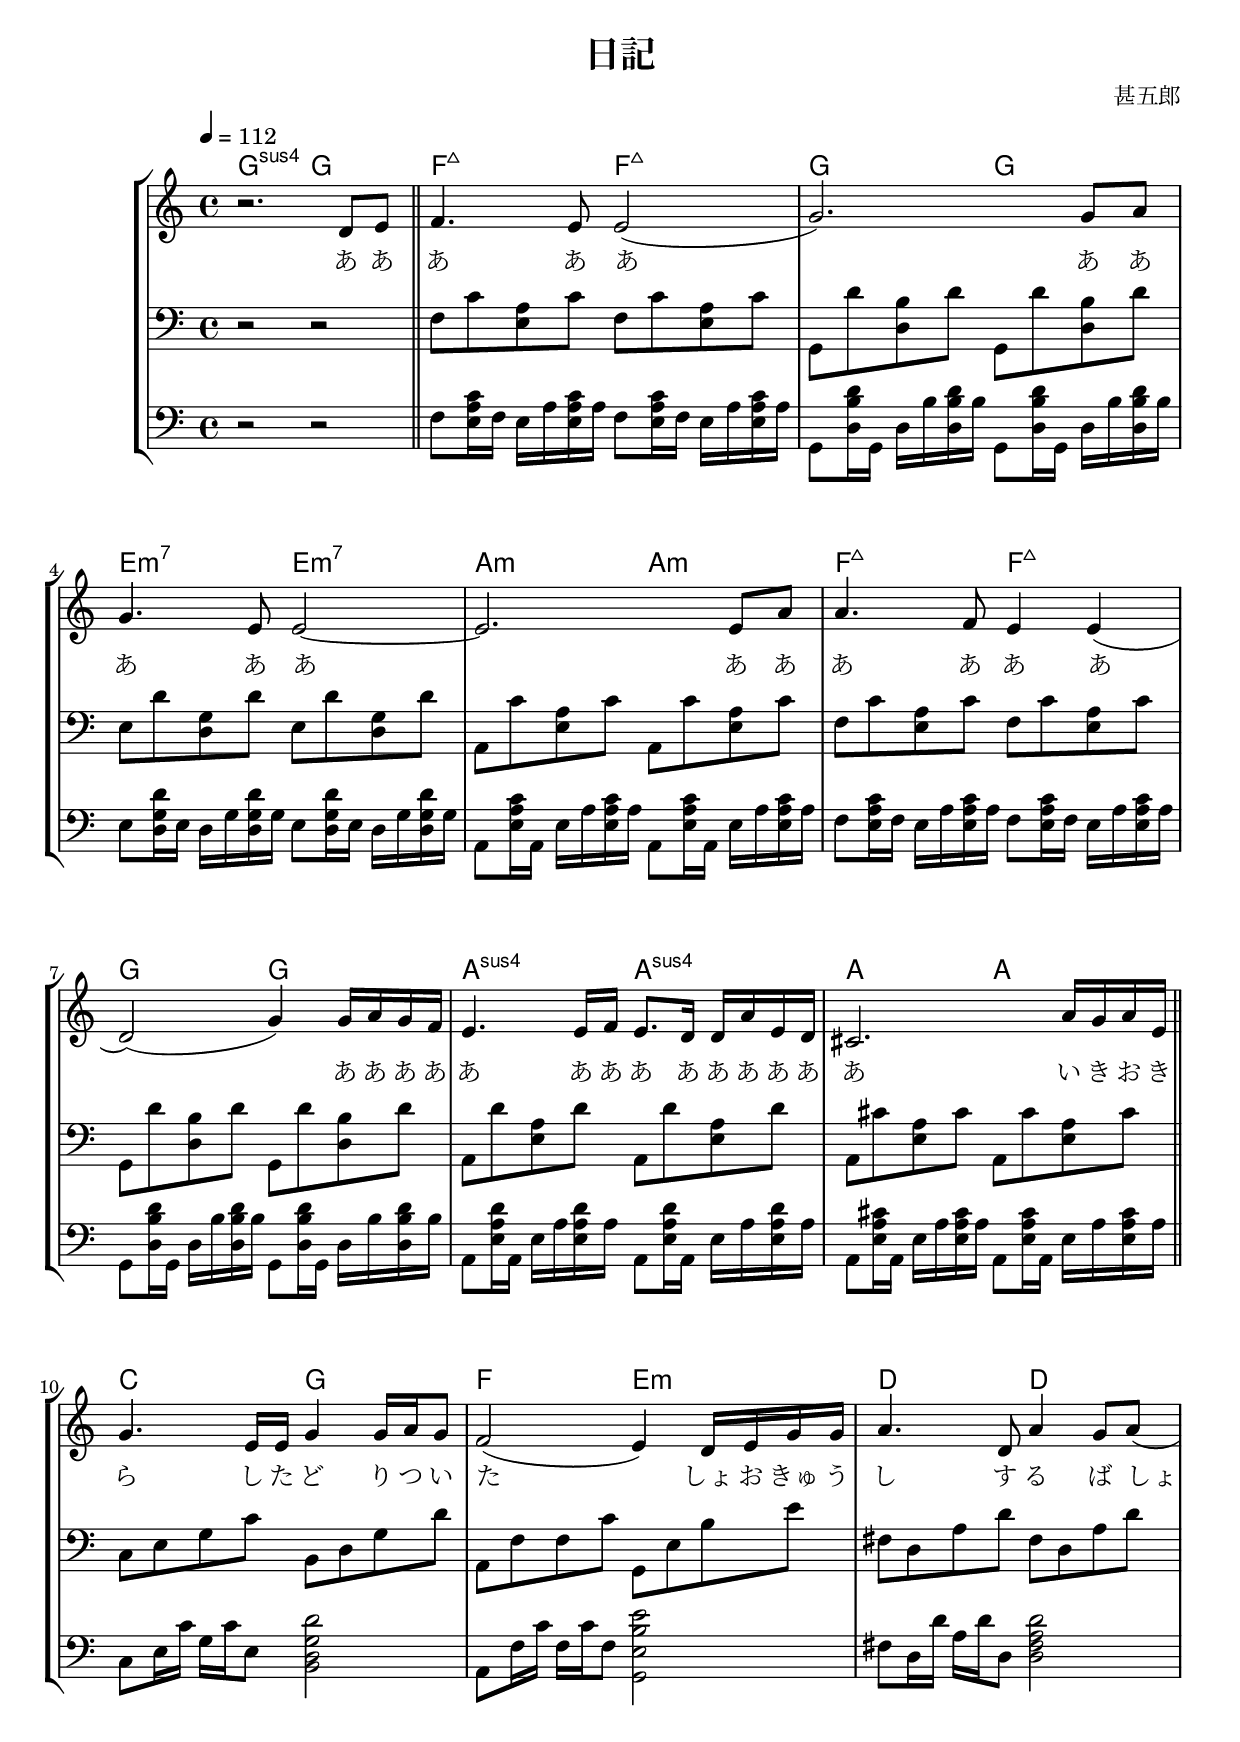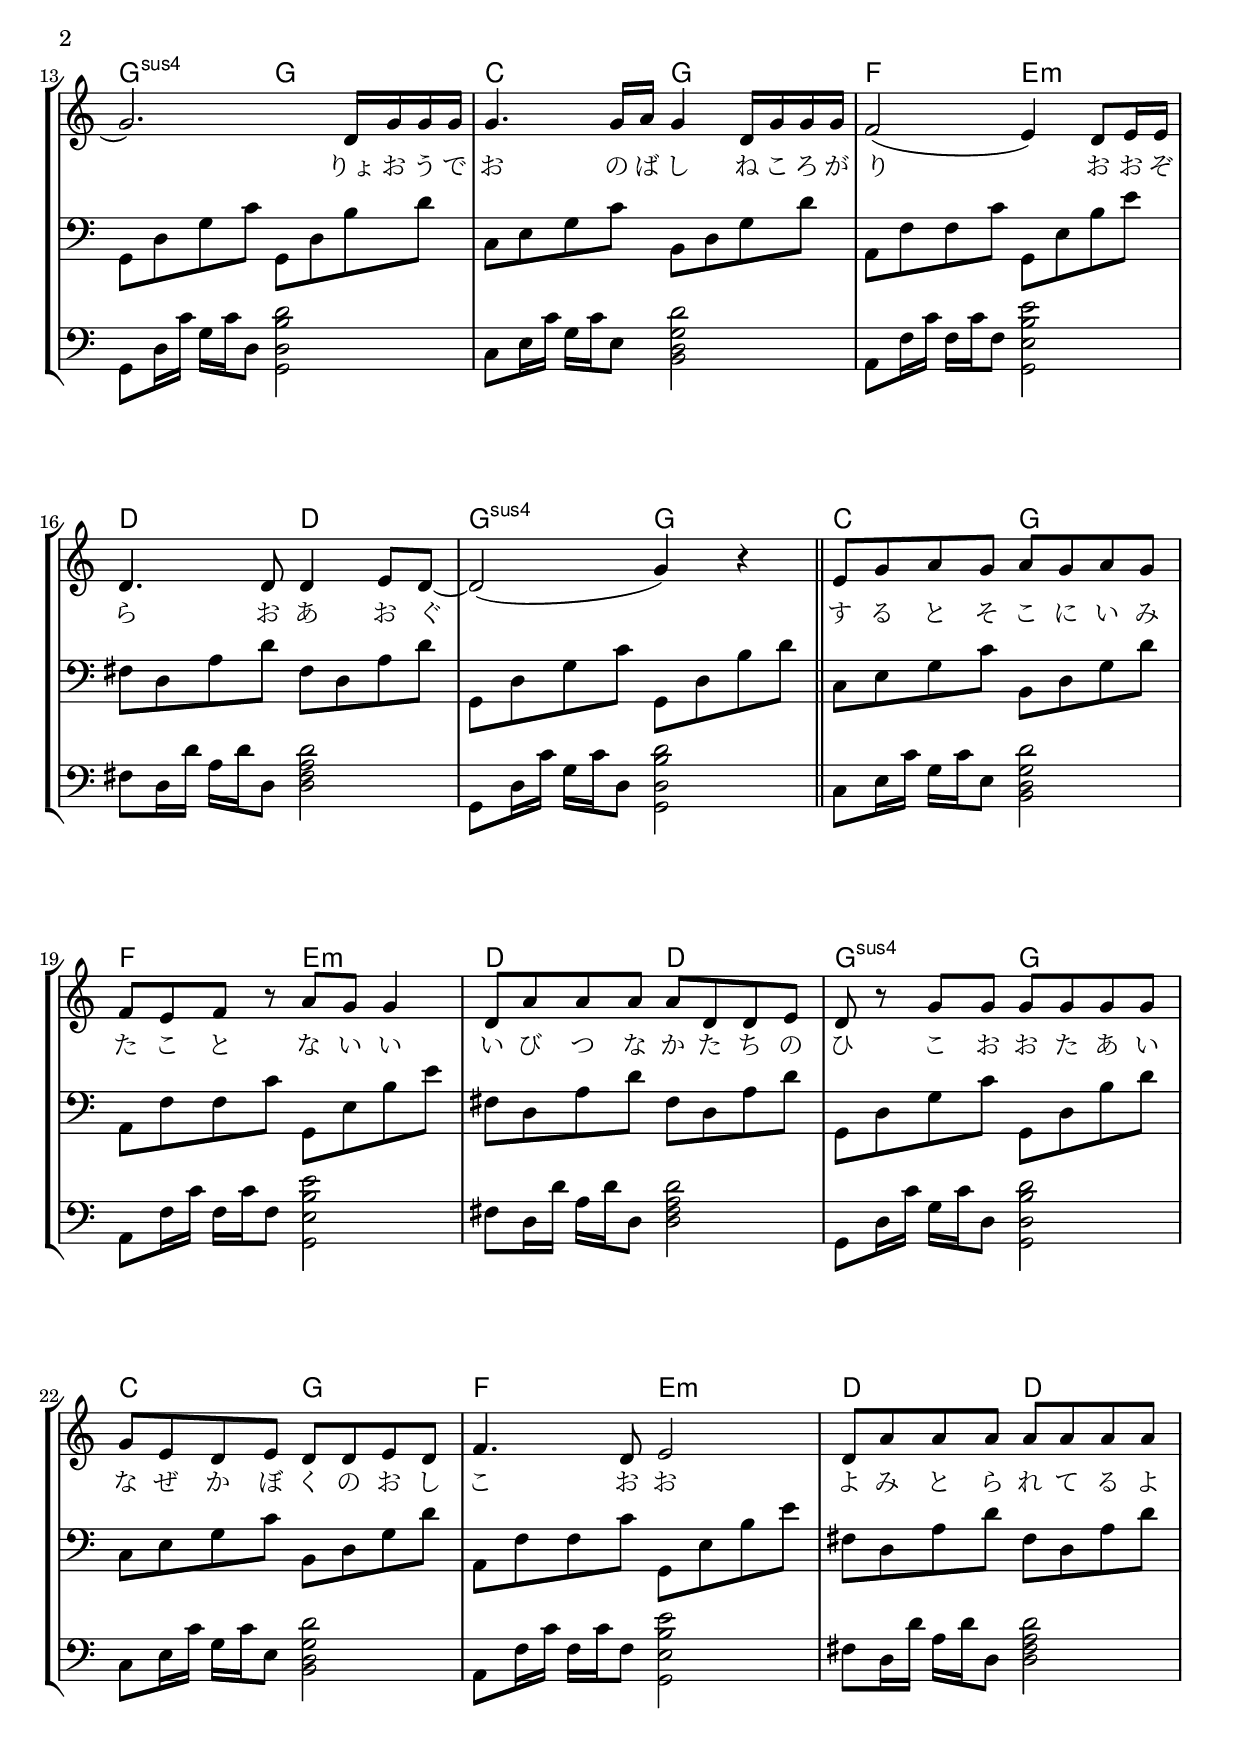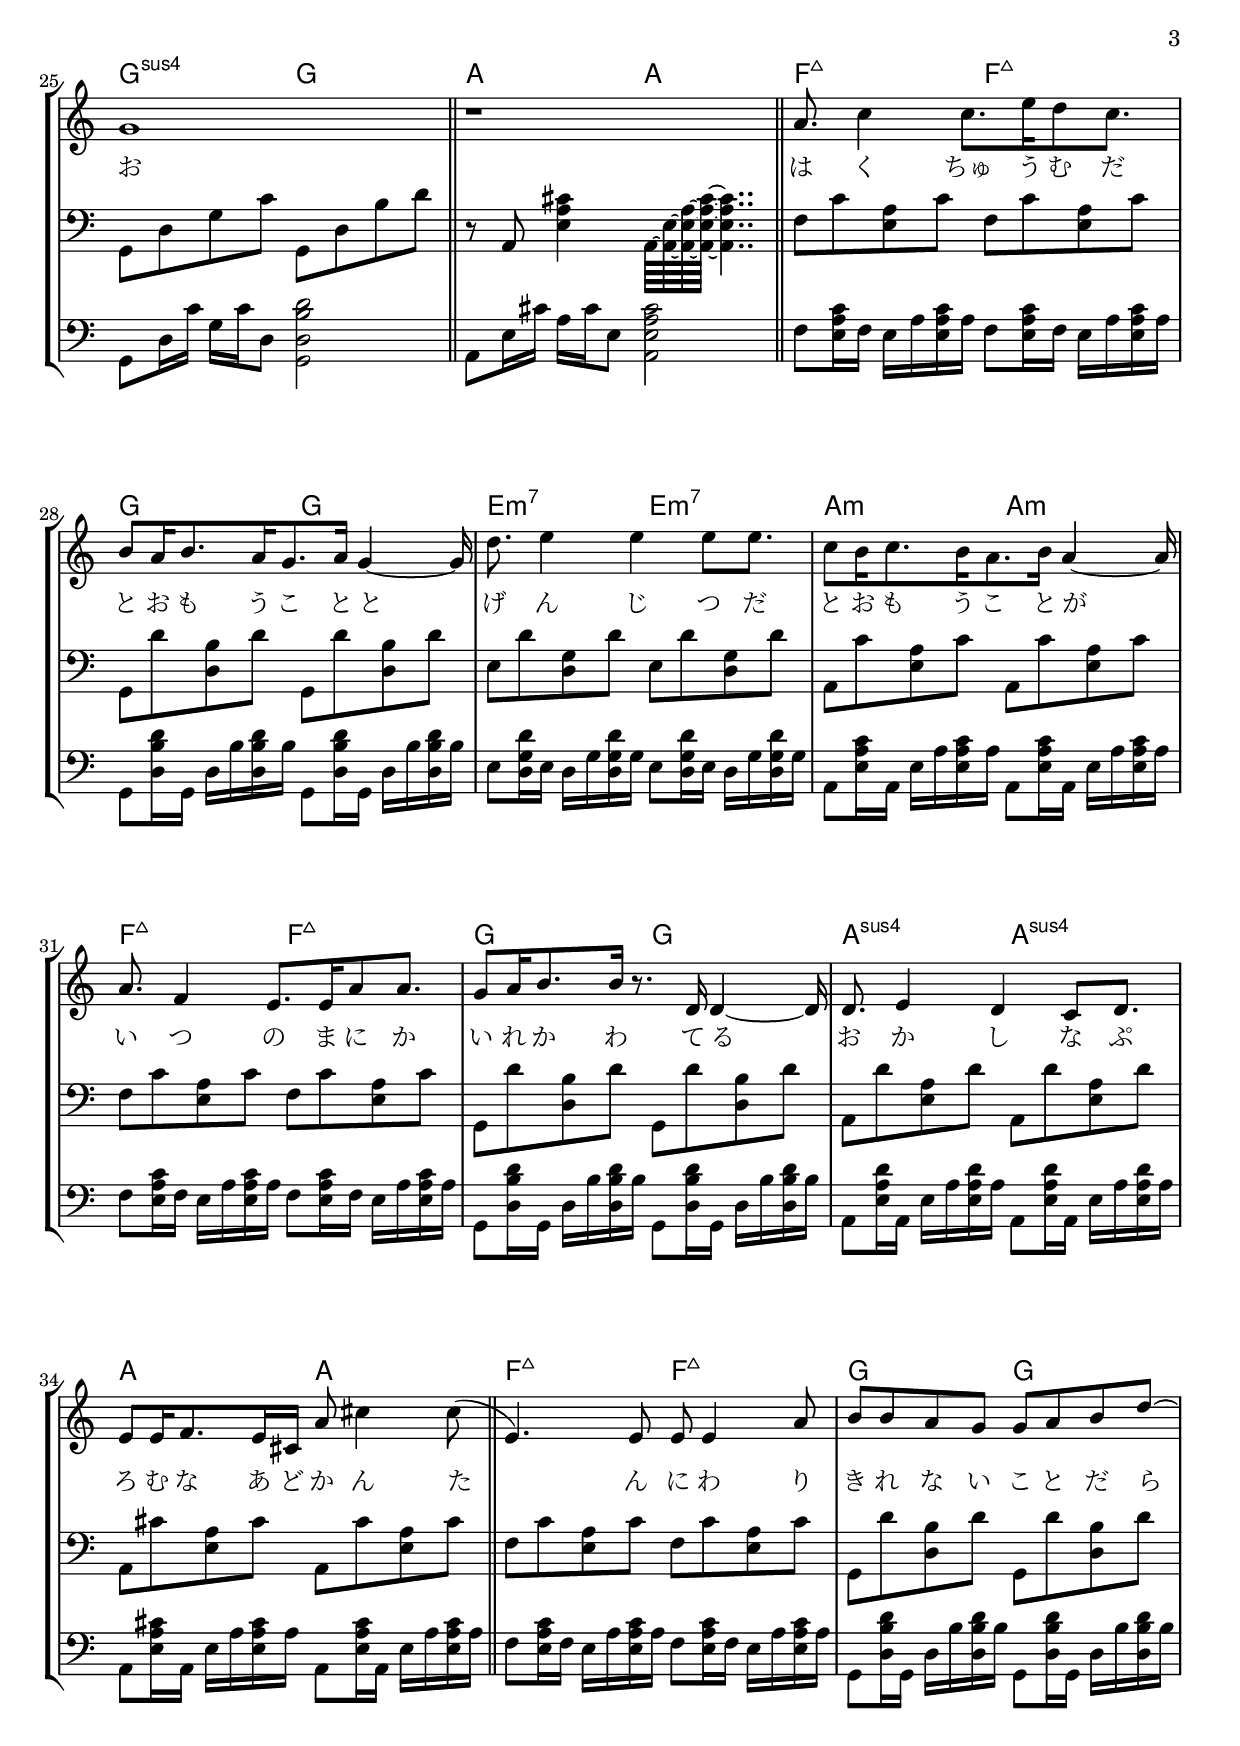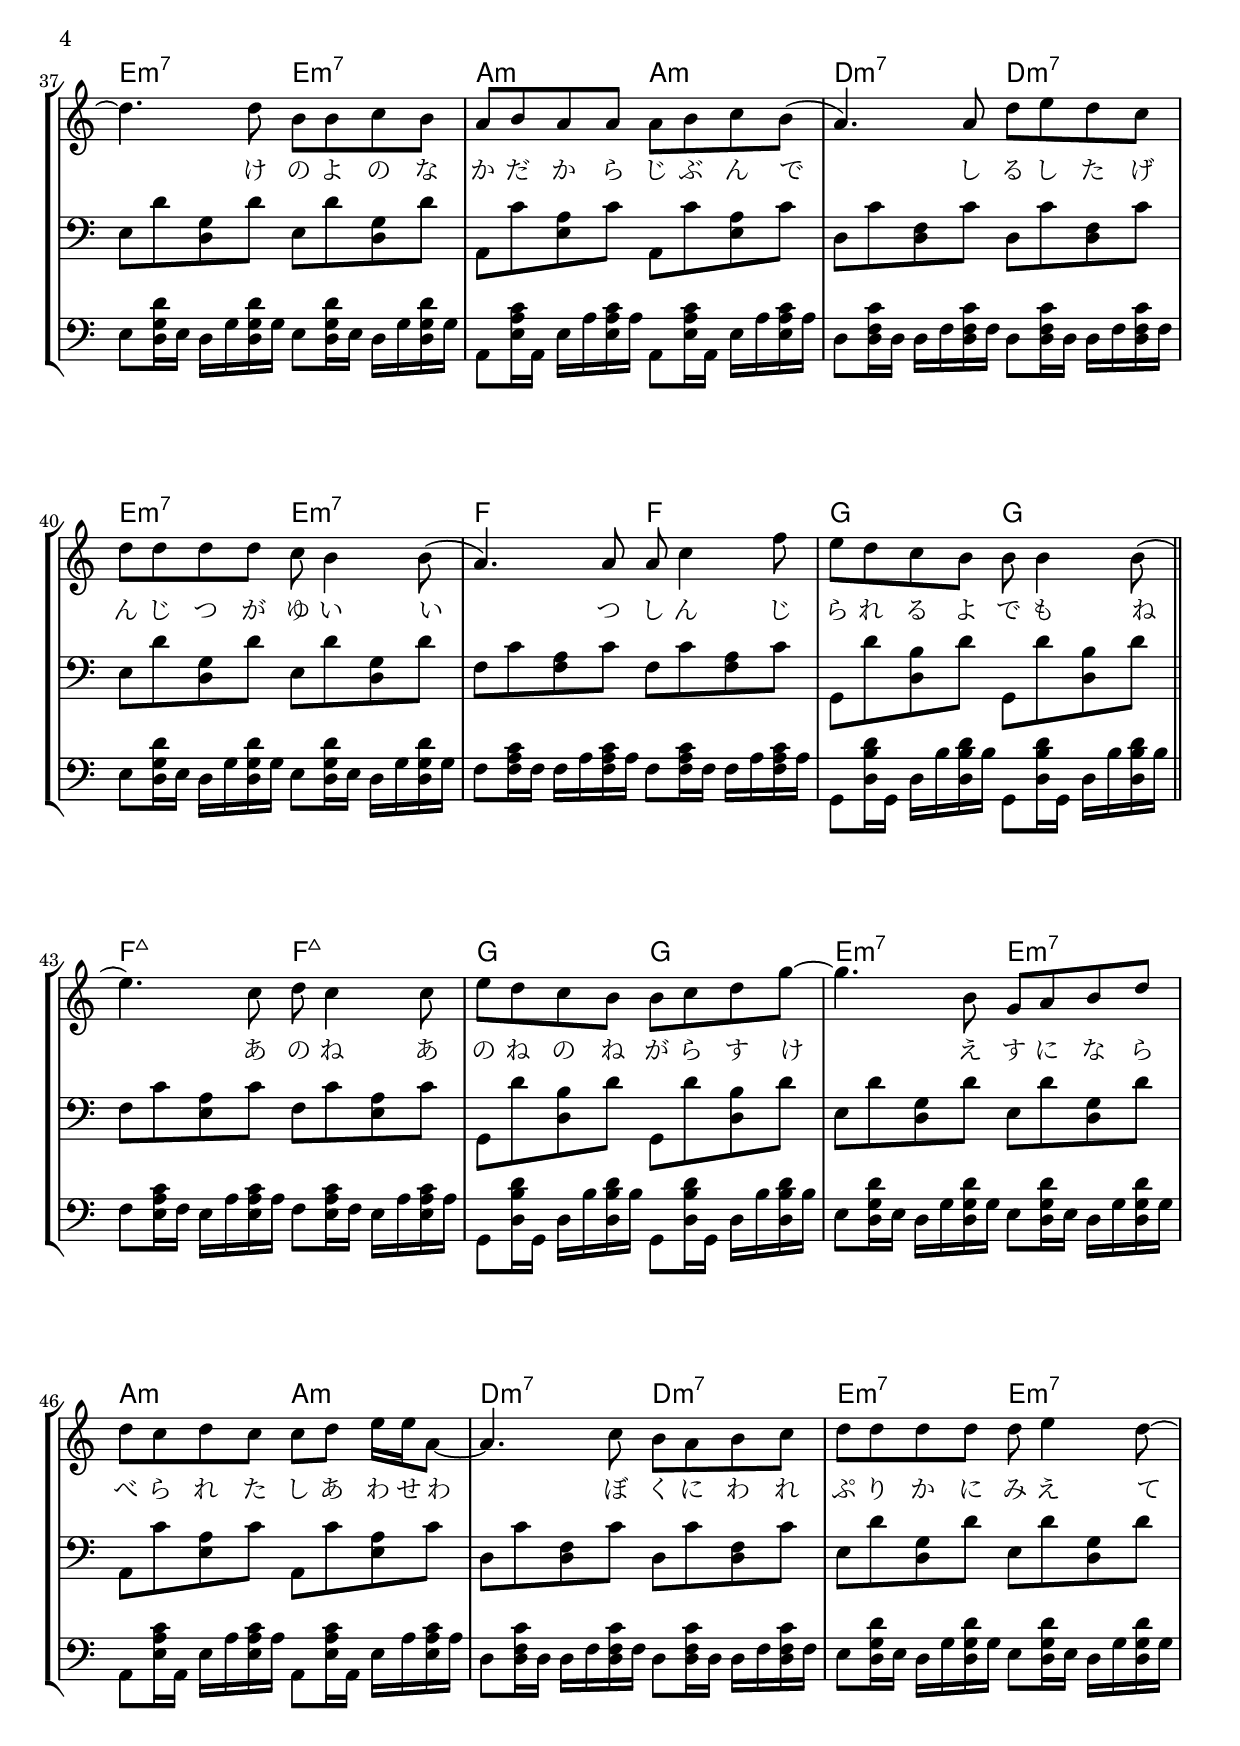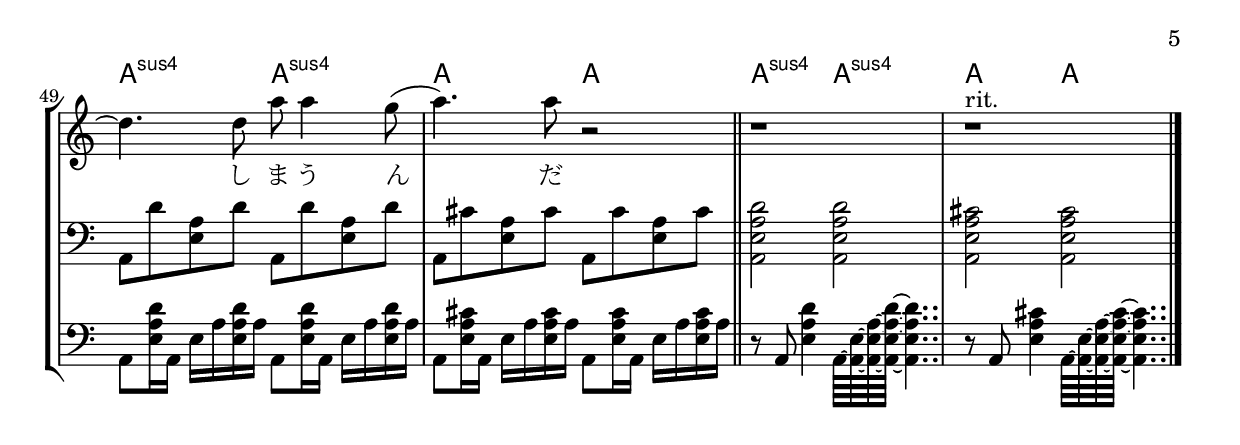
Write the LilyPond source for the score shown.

\version "2.12.1"

\header {
	title = \markup {日記}
	composer = \markup \center-column {甚五郎}
}

harmony = \chordmode {
	g2:sus4 g 

	f:maj7 f:maj7 g g e:min7 e:min7 a:m a:m f:maj7 f:maj7 g g a:sus4 a:sus4 a a 

	c g f e:m d d g:sus4 g c g f e:m d d g:sus4 g 

	c g f e:m d d g:sus4 g c g f e:m d d g:sus4 g 

	a a 

	f:maj7 f:maj7 g g e:min7 e:min7 a:m a:m f:maj7 f:maj7 g g a:sus4 a:sus4 a a 

	f:maj7 f:maj7 g g e:min7 e:min7 a:m a:m d:min7 d:min7 e:min7 e:min7 f f g g 

	f:maj7 f:maj7 g g e:min7 e:min7 a:m a:m d:min7 d:min7 e:min7 e:min7 a:sus4 a:sus4 a a 

	a:sus4 a:sus4 a a 
}

melody = {
	\key c \major
	\tempo 4 = 112
	r2. 
	\set Staff.midiInstrument = #"Baritone Sax"
	d'8  e'8 
	f'4.  e'8  e'2 
	(g'2.)  g'8  a'8 
	g'4.  e'8  e'2~ 
	e'2.  e'8  a'8 
	a'4.  f'8  e'4  e'4 
	(d'2)  (g'4)  g'16  a'16  g'16  f'16 
	e'4.  e'16  f'16  e'8.  d'16  d'16  a'16  e'16  d'16 
	cis'2.  	\set Staff.midiInstrument = #"fss0.34"
	a'16  g'16  a'16  e'16 
	g'4.  e'16  e'16  g'4  g'16  a'16  g'8 
	f'2  (e'4)  d'16  e'16  g'16  g'16 
	a'4.  d'8  a'4  g'8  a'8 
	(g'2.)  d'16  g'16  g'16  g'16 
	g'4.  g'16  a'16  g'4  d'16  g'16  g'16  g'16 
	f'2  (e'4)  d'8  e'16  e'16 
	d'4.  d'8  d'4  e'8  d'8~ 
	d'2  (g'4)  	r4 	\set Staff.midiInstrument = #"fss0.34"
	 e'8  g'8  a'8  g'8  a'8  g'8  a'8  g'8 
	f'8  e'8  f'8  r8  a'8  g'8  g'4 
	d'8  a'8  a'8  a'8  a'8  d'8  d'8  e'8 
	d'8  r8  g'8  g'8  g'8  g'8  g'8  g'8 
	g'8  e'8  d'8  e'8  d'8  d'8  e'8  d'8 
	f'4.  d'8  e'2 
	d'8  a'8  a'8  a'8  a'8  a'8  a'8  a'8 
	g'1
	r1   
	\set Staff.midiInstrument = #"fss0.34"
	 a'8.  c''4  c''8.  e''16  d''8  c''8. 
	b'8  a'16  b'8.  a'16  g'8.  a'16  g'4~g'16 
	d''8.  e''4  e''4  e''8  e''8. 
	c''8  b'16  c''8.  b'16  a'8.  b'16  a'4~a'16 
	a'8.  f'4  e'8.  e'16  a'8  a'8. 
	g'8  a'16  b'8.  b'16  r8.  d'16  d'4~d'16 
	d'8.  e'4  d'4  c'8  d'8. 
	e'8  e'16  f'8.  e'16  cis'16  	\set Staff.midiInstrument = #"fss0.34"
	a'8  cis''4  cis''8 
	(e'4.)  e'8  e'8  e'4  a'8 
	b'8  b'8  a'8  g'8  g'8  a'8  b'8  d''8~ 
	d''4.  d''8  b'8  b'8  c''8  b'8 
	a'8  b'8  a'8  a'8  a'8  b'8  c''8  b'8 
	(a'4.)  a'8  d''8  e''8  d''8  c''8 
	d''8  d''8  d''8  d''8  c''8  b'4  b'8 
	(a'4.)  a'8  a'8  c''4  f''8 
	e''8  d''8  c''8  b'8  	\set Staff.midiInstrument = #"fss0.34"
	b'8  b'4  b'8 
	(e''4.)  c''8  d''8  c''4  c''8 
	e''8  d''8  c''8  b'8  b'8  c''8  d''8  g''8~ 
	g''4.  b'8  g'8  a'8  b'8  d''8 
	d''8  c''8  d''8  c''8  c''8  d''8  e''16  e''16  a'8~ 
	a'4.  c''8  b'8  a'8  b'8  c''8 
	d''8  d''8  d''8  d''8  d''8  e''4  d''8~ 
	d''4.  d''8  a''8  a''4  g''8 
	(a''4.)  a''8  	r2 	r1 | r1^"rit." \bar "|."
}

words = \lyricmode {
	
	あ  あ  あ  あ  あ  あ  あ  あ  あ  あ  あ  あ  あ  あ  あ  あ  あ  あ  あ  あ  あ  あ  あ  あ  あ  あ  あ  あ  あ  あ  
	い  き  お  き  ら  し  た  ど  り  つ  い  た  しょ  お  きゅ  う  し  す  る  ば  しょ  りょ  お  う  で  お  の  ば  し  ね  こ  ろ  が  り  お  お  ぞ  ら  お  あ  お  ぐ  
	す  る  と  そ  こ  に  い  み  た  こ  と  な  い  い  い  び  つ  な  か  た  ち  の  ひ  こ  お  お  た  あ  い  な  ぜ  か  ぼ  く  の  お  し  こ  お  お  よ  み  と  ら  れ  て  る  よ  お  
	
	は  く  ちゅ  う  む  だ  と  お  も  う  こ  と  と  げ  ん  じ  つ  だ  と  お  も  う  こ  と  が  い  つ  の  ま  に  か  い  れ  か  わ  て  る  お  か  し  な  ぷ  ろ  む  な  あ  ど  
	か  ん  た  ん  に  わ  り  き  れ  な  い  こ  と  だ  ら  け  の  よ  の  な  か  だ  か  ら  じ  ぶ  ん  で  し  る  し  た  げ  ん  じ  つ  が  ゆ  い  い  つ  し  ん  じ  ら  れ  る  よ  
	で  も  ね  あ  の  ね  あ  の  ね  の  ね  が  ら  す  け  え  す  に  な  ら  べ  ら  れ  た  し  あ  わ  せ  わ  ぼ  く  に  わ  れ  ぷ  り  か  に  み  え  て  し  ま  う  ん  だ  
	
}

tempochange = {
	\tempo 4 = 112
	r1 \bar "||"
	\tempo 4 = 112
	r1 | r1 | r1 | r1 | r1 | r1 | r1 | r1 \bar "||"
	\tempo 4 = 112
	r1 | r1 | r1 | r1 | r1 | r1 | r1 | r1 \bar "||"
	\tempo 4 = 112
	r1 | r1 | r1 | r1 | r1 | r1 | r1 | r1 \bar "||"
	\tempo 4 = 112
	r1 \bar "||"
	\tempo 4 = 112
	r1 | r1 | r1 | r1 | r1 | r1 | r1 | r1 \bar "||"
	\tempo 4 = 112
	r1 | r1 | r1 | r1 | r1 | r1 | r1 | r1 \bar "||"
	\tempo 4 = 112
	r1 | r1 | r1 | r1 | r1 | r1 | r1 | r1 \bar "||"
	\tempo 4 = 112
	r1 | \tempo 4 = 84 r2 \tempo 4 = 74 r2 \bar "|."
}

mainacc = {
	\clef bass
	\set Staff.midiInstrument = #"Acoustic grand"
	\key c \major
	\tempo 4 = 112
	r2
	r2
	\bar "||"

	\set Staff.midiInstrument = #"Music box"
	f8 c' <e a> c'
	f8 c' <e a> c'
	g,8 d' <d b> d'
	g,8 d' <d b> d'
	e8 d' <d g> d'
	e8 d' <d g> d'
	a,8 c' <e a> c'
	a,8 c' <e a> c'
	f8 c' <e a> c'
	f8 c' <e a> c'
	g,8 d' <d b> d'
	g,8 d' <d b> d'
	a,8 d' <e a> d'
	a,8 d' <e a> d'
	a,8 cis' <e a> cis'
	a,8 cis' <e a> cis'
	\bar "||"

	\set Staff.midiInstrument = #"Music box"
	c8 e8 g8 c'8
	b,8 d8 g8 d'8
	a,8 f8 f8 c'8
	g,8 e8 b8 e'8
	fis8 d8 a8 d'8
	fis8 d8 a8 d'8
	g,8 d8 g8 c'8
	g,8 d8 b8 d'8
	c8 e8 g8 c'8
	b,8 d8 g8 d'8
	a,8 f8 f8 c'8
	g,8 e8 b8 e'8
	fis8 d8 a8 d'8
	fis8 d8 a8 d'8
	g,8 d8 g8 c'8
	g,8 d8 b8 d'8
	\bar "||"

	\set Staff.midiInstrument = #"Music box"
	c8 e8 g8 c'8
	b,8 d8 g8 d'8
	a,8 f8 f8 c'8
	g,8 e8 b8 e'8
	fis8 d8 a8 d'8
	fis8 d8 a8 d'8
	g,8 d8 g8 c'8
	g,8 d8 b8 d'8
	c8 e8 g8 c'8
	b,8 d8 g8 d'8
	a,8 f8 f8 c'8
	g,8 e8 b8 e'8
	fis8 d8 a8 d'8
	fis8 d8 a8 d'8
	g,8 d8 g8 c'8
	g,8 d8 b8 d'8
	\bar "||"

	\set Staff.midiInstrument = #"FX 1 (rain)"
	r8 a,8 <e a cis'>4
	a,64~ <a,~ e~> <a,~ e~ a~> <a, e a cis'>~ <a, e a cis'>4..
	\bar "||"

	\set Staff.midiInstrument = #"Music box"
	f8 c' <e a> c'
	f8 c' <e a> c'
	g,8 d' <d b> d'
	g,8 d' <d b> d'
	e8 d' <d g> d'
	e8 d' <d g> d'
	a,8 c' <e a> c'
	a,8 c' <e a> c'
	f8 c' <e a> c'
	f8 c' <e a> c'
	g,8 d' <d b> d'
	g,8 d' <d b> d'
	a,8 d' <e a> d'
	a,8 d' <e a> d'
	a,8 cis' <e a> cis'
	a,8 cis' <e a> cis'
	\bar "||"

	\set Staff.midiInstrument = #"Music box"
	f8 c' <e a> c'
	f8 c' <e a> c'
	g,8 d' <d b> d'
	g,8 d' <d b> d'
	e8 d' <d g> d'
	e8 d' <d g> d'
	a,8 c' <e a> c'
	a,8 c' <e a> c'
	d8 c' <d f> c'
	d8 c' <d f> c'
	e8 d' <d g> d'
	e8 d' <d g> d'
	f8 c' <f a> c'
	f8 c' <f a> c'
	g,8 d' <d b> d'
	g,8 d' <d b> d'
	\bar "||"

	\set Staff.midiInstrument = #"Music box"
	f8 c' <e a> c'
	f8 c' <e a> c'
	g,8 d' <d b> d'
	g,8 d' <d b> d'
	e8 d' <d g> d'
	e8 d' <d g> d'
	a,8 c' <e a> c'
	a,8 c' <e a> c'
	d8 c' <d f> c'
	d8 c' <d f> c'
	e8 d' <d g> d'
	e8 d' <d g> d'
	a,8 d' <e a> d'
	a,8 d' <e a> d'
	a,8 cis' <e a> cis'
	a,8 cis' <e a> cis'
	\bar "||"

	\set Staff.midiInstrument = #"Music box"
	<a, e a d'>2
	<a, e a d'>2
	<a, e a cis'>2
	<a, e a cis'>2
	\bar "|."
}

subacc = {
	\clef bass
	\set Staff.midiInstrument = #"Acoustic grand"
	\key c \major
	\tempo 4 = 112
	r2
	r2
	\bar "||"

	\set Staff.midiInstrument = #"Electric Guitar (muted)"
	f8 <e a c'>16 f16   e16 a16 <e a c'>16 a16
	f8 <e a c'>16 f16   e16 a16 <e a c'>16 a16
	g,8 <d b d'>16 g,16   d16 b16 <d b d'>16 b16
	g,8 <d b d'>16 g,16   d16 b16 <d b d'>16 b16
	e8 <d g d'>16 e16   d16 g16 <d g d'>16 g16
	e8 <d g d'>16 e16   d16 g16 <d g d'>16 g16
	a,8 <e a c'>16 a,16   e16 a16 <e a c'>16 a16
	a,8 <e a c'>16 a,16   e16 a16 <e a c'>16 a16
	f8 <e a c'>16 f16   e16 a16 <e a c'>16 a16
	f8 <e a c'>16 f16   e16 a16 <e a c'>16 a16
	g,8 <d b d'>16 g,16   d16 b16 <d b d'>16 b16
	g,8 <d b d'>16 g,16   d16 b16 <d b d'>16 b16
	a,8 <e a d'>16 a,16   e16 a16 <e a d'>16 a16
	a,8 <e a d'>16 a,16   e16 a16 <e a d'>16 a16
	a,8 <e a cis'>16 a,16   e16 a16 <e a cis'>16 a16
	a,8 <e a cis'>16 a,16   e16 a16 <e a cis'>16 a16
	\bar "||"

	\set Staff.midiInstrument = #"Electric Guitar (muted)"
	c8 e16 c' g c' e8
	<b, d g d'>2
	a,8 f16 c' f c' f8
	<g, e b e'>2
	fis8 d16 d' a d' d8
	<fis d a d'>2
	g,8 d16 c' g c' d8
	<g, d b d'>2
	c8 e16 c' g c' e8
	<b, d g d'>2
	a,8 f16 c' f c' f8
	<g, e b e'>2
	fis8 d16 d' a d' d8
	<fis d a d'>2
	g,8 d16 c' g c' d8
	<g, d b d'>2
	\bar "||"

	\set Staff.midiInstrument = #"Electric Guitar (muted)"
	c8 e16 c' g c' e8
	<b, d g d'>2
	a,8 f16 c' f c' f8
	<g, e b e'>2
	fis8 d16 d' a d' d8
	<fis d a d'>2
	g,8 d16 c' g c' d8
	<g, d b d'>2
	c8 e16 c' g c' e8
	<b, d g d'>2
	a,8 f16 c' f c' f8
	<g, e b e'>2
	fis8 d16 d' a d' d8
	<fis d a d'>2
	g,8 d16 c' g c' d8
	<g, d b d'>2
	\bar "||"

	\set Staff.midiInstrument = #"Brass Section"
	a,8 e16 cis' a cis' e8
	<a, e a cis'>2
	\bar "||"

	\set Staff.midiInstrument = #"Electric Guitar (muted)"
	f8 <e a c'>16 f16   e16 a16 <e a c'>16 a16
	f8 <e a c'>16 f16   e16 a16 <e a c'>16 a16
	g,8 <d b d'>16 g,16   d16 b16 <d b d'>16 b16
	g,8 <d b d'>16 g,16   d16 b16 <d b d'>16 b16
	e8 <d g d'>16 e16   d16 g16 <d g d'>16 g16
	e8 <d g d'>16 e16   d16 g16 <d g d'>16 g16
	a,8 <e a c'>16 a,16   e16 a16 <e a c'>16 a16
	a,8 <e a c'>16 a,16   e16 a16 <e a c'>16 a16
	f8 <e a c'>16 f16   e16 a16 <e a c'>16 a16
	f8 <e a c'>16 f16   e16 a16 <e a c'>16 a16
	g,8 <d b d'>16 g,16   d16 b16 <d b d'>16 b16
	g,8 <d b d'>16 g,16   d16 b16 <d b d'>16 b16
	a,8 <e a d'>16 a,16   e16 a16 <e a d'>16 a16
	a,8 <e a d'>16 a,16   e16 a16 <e a d'>16 a16
	a,8 <e a cis'>16 a,16   e16 a16 <e a cis'>16 a16
	a,8 <e a cis'>16 a,16   e16 a16 <e a cis'>16 a16
	\bar "||"

	\set Staff.midiInstrument = #"Electric Guitar (muted)"
	f8 <e a c'>16 f16   e16 a16 <e a c'>16 a16
	f8 <e a c'>16 f16   e16 a16 <e a c'>16 a16
	g,8 <d b d'>16 g,16   d16 b16 <d b d'>16 b16
	g,8 <d b d'>16 g,16   d16 b16 <d b d'>16 b16
	e8 <d g d'>16 e16   d16 g16 <d g d'>16 g16
	e8 <d g d'>16 e16   d16 g16 <d g d'>16 g16
	a,8 <e a c'>16 a,16   e16 a16 <e a c'>16 a16
	a,8 <e a c'>16 a,16   e16 a16 <e a c'>16 a16
	d8 <d f c'>16 d16   d16 f16 <d f c'>16 f16
	d8 <d f c'>16 d16   d16 f16 <d f c'>16 f16
	e8 <d g d'>16 e16   d16 g16 <d g d'>16 g16
	e8 <d g d'>16 e16   d16 g16 <d g d'>16 g16
	f8 <f a c'>16 f16   f16 a16 <f a c'>16 a16
	f8 <f a c'>16 f16   f16 a16 <f a c'>16 a16
	g,8 <d b d'>16 g,16   d16 b16 <d b d'>16 b16
	g,8 <d b d'>16 g,16   d16 b16 <d b d'>16 b16
	\bar "||"

	\set Staff.midiInstrument = #"Electric Guitar (muted)"
	f8 <e a c'>16 f16   e16 a16 <e a c'>16 a16
	f8 <e a c'>16 f16   e16 a16 <e a c'>16 a16
	g,8 <d b d'>16 g,16   d16 b16 <d b d'>16 b16
	g,8 <d b d'>16 g,16   d16 b16 <d b d'>16 b16
	e8 <d g d'>16 e16   d16 g16 <d g d'>16 g16
	e8 <d g d'>16 e16   d16 g16 <d g d'>16 g16
	a,8 <e a c'>16 a,16   e16 a16 <e a c'>16 a16
	a,8 <e a c'>16 a,16   e16 a16 <e a c'>16 a16
	d8 <d f c'>16 d16   d16 f16 <d f c'>16 f16
	d8 <d f c'>16 d16   d16 f16 <d f c'>16 f16
	e8 <d g d'>16 e16   d16 g16 <d g d'>16 g16
	e8 <d g d'>16 e16   d16 g16 <d g d'>16 g16
	a,8 <e a d'>16 a,16   e16 a16 <e a d'>16 a16
	a,8 <e a d'>16 a,16   e16 a16 <e a d'>16 a16
	a,8 <e a cis'>16 a,16   e16 a16 <e a cis'>16 a16
	a,8 <e a cis'>16 a,16   e16 a16 <e a cis'>16 a16
	\bar "||"

	\set Staff.midiInstrument = #"Percussive Organ"
	r8 a,8 <e a d'>4
	a,64~ <a,~ e~> <a,~ e~ a~> <a, e a d'>~ <a, e a d'>4..
	r8 a,8 <e a cis'>4
	a,64~ <a,~ e~> <a,~ e~ a~> <a, e a cis'>~ <a, e a cis'>4..
	\bar "|."
}

percA = {
	\drummode {
	hh8 hh8 hh8 hh8 hh8 hh8 hh4  \bar "||"
	r8 cymr16 cymr16 cymr8 cymr16 cymr16 cymr8 cymr16 cymr16 cymr8 cymr8  |cymr8 cymr16 cymr16 cymr8 cymr16 cymr16 cymr8 cymr16 cymr16 cymr8 cymr8  |cymr8 cymr16 cymr16 cymr8 cymr16 cymr16 cymr8 cymr16 cymr16 cymr8 cymr16 cymr16  |cymr8 cymr16 cymr16 cymr8 cymr16 cymr16 cymr8 cymr16 cymr16 cymr8 cymr8  |r8 cymr16 cymr16 cymr8 cymr16 cymr16 cymr8 cymr16 cymr16 cymr8 cymr8  |cymr8 cymr16 cymr16 cymr8 cymr16 cymr16 cymr8 cymr16 cymr16 cymr8 cymr8  |cymr8 cymr16 cymr16 cymr8 cymr16 cymr16 cymr8 cymr16 cymr16 cymr8 cymr16 cymr16  |cymr8 cymr16 cymr16 cymr8 cymr16 cymr16 cymr8 cymr16 cymr16 cymr8 cymr8  \bar "||"
	bd2 r8 bd4 bd8  |bd4. bd8 bd2  |bd2 r8 bd4 bd8  |bd4. bd8 bd2  |bd2 r8 bd4 bd8  |bd4. bd8 bd2  |bd2 r8 bd4 bd8  |bd4. bd8 bd2  \bar "||"
	bd2 r8 bd4 bd8  |bd4. bd8 bd2  |bd2 r8 bd4 bd8  |bd4. bd8 bd2  |bd2 r8 bd4 bd8  |bd4. bd8 bd2  |bd2 r8 bd4 bd8  |bd4. bd8 bd2  \bar "||"
	r2 hho2  \bar "||"
	r2 r8 hho4.  |r2 r8 hho4.  |r2 r8 hho4.  |r2 r8 hho4.  |r2 r8 hho4.  |r2 r8 hho4.  |r2 r8 hho4.  |r2 r8 hho4.  \bar "||"
	r2 r8 hho4.  |r2 r8 hho4.  |r2 r8 hho4.  |r2 r8 hho4.  |r2 r8 hho4.  |r2 r8 hho4.  |r2 r8 hho4.  |r2 r8 hho4.  \bar "||"
	r2 r8 hho4.  |r2 r8 hho4.  |r2 r8 hho4.  |r2 r8 hho4.  |r2 r8 hho4.  |r2 r8 hho4.  |r2 r8 hho4.  |r2 r8 hho4.  \bar "||"
	r1 |r1 \bar "|."
	}
}

percB = {
	\drummode {
	bd4. bd8 bd2  \bar "||"
	r4 sn2 sn4  |r4 sn8 sn4. sn4  |r4 sn2 sn4  |r4 sn8 sn4. sn4  |r4 sn2 sn4  |r4 sn8 sn4. sn4  |r4 sn2 sn4  |r4 sn2 sn8 sn16 sn16  \bar "||"
	r4. ss4. ss4  |r4 ss4. ss4.  |r4. ss4. ss4  |r4 ss4. ss4.  |r4. ss4. ss4  |r4 ss4. ss4.  |r4. ss4. ss4  |r4 ss4. ss4.  \bar "||"
	r4. ss4. ss4  |r4 ss4. ss4.  |r4. ss4. ss4  |r4 ss4. ss4.  |r4. ss4. ss4  |r4 ss4. ss4.  |r4. ss4. ss4  |r4 ss4. ss4.  \bar "||"
	hh8 hh16 hh16 hh8 hh16 hh8 hh4. r16  \bar "||"
	r8 hh8 hh8 hh8 hh4. hh8  |hh8 hh8 hh8 hh8 hh4 hh8 hh8  |hh8 hh8 hh8 hh8 hh4. hh8  |hh8 hh8 hh8 hh8 hh4 hh8 hh8  |r8 hh8 hh8 hh8 hh4. hh8  |hh8 hh8 hh8 hh8 hh4 hh8 hh8  |hh8 hh8 hh8 hh8 hh4. hh8  |r16 hh4 hh4 hh4 r16 hh8  \bar "||"
	r8 hh8 hh8 hh8 hh4. hh8  |hh8 hh8 hh8 hh8 hh4 hh8 hh8  |hh8 hh8 hh8 hh8 hh4. hh8  |hh8 hh8 hh8 hh8 hh4 hh8 hh8  |r8 hh8 hh8 hh8 hh4. hh8  |hh8 hh8 hh8 hh8 hh4 hh8 hh8  |hh8 hh8 hh8 hh8 hh4. hh8  |r16 hh4 hh4 hh4 r16 hh8  \bar "||"
	r8 hh8 hh8 hh8 hh4. hh8  |hh8 hh8 hh8 hh8 hh4 hh8 hh8  |hh8 hh8 hh8 hh8 hh4. hh8  |hh8 hh8 hh8 hh8 hh4 hh8 hh8  |r8 hh8 hh8 hh8 hh4. hh8  |hh8 hh8 hh8 hh8 hh4 hh8 hh8  |hh8 hh8 hh8 hh8 hh4. hh8  |r16 hh4 hh4 hh4 r16 hh8  \bar "||"
	r1 |r1 \bar "|."
	}
}

percC = {
	\drummode {
	r8 ss4 ss8 ss2  \bar "||"
	bd8. bd16 bd8. bd16 bd8. bd16 bd8. bd16  |bd8. bd16 bd8. bd16 bd8. bd16 bd4  |bd8. bd16 bd8. bd16 bd8. bd16 bd8. bd16  |bd8. bd16 bd8. bd16 bd8. bd16 bd4  |bd8. bd16 bd8. bd16 bd8. bd16 bd8. bd16  |bd8. bd16 bd8. bd16 bd8. bd16 bd4  |bd8. bd16 bd8. bd16 bd8. bd16 bd8. bd16  |bd8. bd16 bd8. bd16 bd8. bd16 bd8. bd16  \bar "||"
	cymr8 cymr8 cymr8 cymr8 cymr8 cymr8 cymr8 cymr8  |cymr8 cymr8 cymr8 cymr8 cymr8 cymr8 cymr8 cymr8  |cymr8 cymr8 cymr8 cymr8 cymr8 cymr8 cymr8 cymr8  |cymr8 cymr8 cymr8 cymr8 cymr4. cymr8  |cymr8 cymr8 cymr8 cymr8 cymr8 cymr8 cymr8 cymr8  |cymr8 cymr8 cymr8 cymr8 cymr8 cymr8 cymr8 cymr8  |cymr8 cymr8 cymr8 cymr8 cymr8 cymr8 cymr8 cymr8  |cymr8 cymr8 cymr8 cymr8 cymr4. cymr8  \bar "||"
	cymr8 cymr8 cymr8 cymr8 cymr8 cymr8 cymr8 cymr8  |cymr8 cymr8 cymr8 cymr8 cymr8 cymr8 cymr8 cymr8  |cymr8 cymr8 cymr8 cymr8 cymr8 cymr8 cymr8 cymr8  |cymr8 cymr8 cymr8 cymr8 cymr4. cymr8  |cymr8 cymr8 cymr8 cymr8 cymr8 cymr8 cymr8 cymr8  |cymr8 cymr8 cymr8 cymr8 cymr8 cymr8 cymr8 cymr8  |cymr8 cymr8 cymr8 cymr8 cymr8 cymr8 cymr8 cymr8  |cymr8 cymr8 cymr8 cymr8 cymr4. cymr8  \bar "||"
	r4 sn4. sn16 sn8 sn16 sn16 sn16  \bar "||"
	r16 hhp4 hhp8 hhp8 hhp4. hhp16  |r16 hhp4 hhp8 hhp8 hhp4 hhp8.  |r16 hhp4 hhp8 hhp8 hhp4 hhp8 hhp16  |r16 hhp4 hhp8 hhp8 hhp4 hhp8.  |r16 hhp4 hhp8 hhp8 hhp4. hhp16  |r16 hhp4 hhp8 hhp8 hhp4 hhp8.  |r16 hhp4 hhp8 hhp8 hhp4 hhp8 hhp16  |r8 hhp8 hhp8 hhp8 hhp4 r16 hhp8.  \bar "||"
	r16 hhp4 hhp8 hhp8 hhp4. hhp16  |r16 hhp4 hhp8 hhp8 hhp4 hhp8.  |r16 hhp4 hhp8 hhp8 hhp4 hhp8 hhp16  |r16 hhp4 hhp8 hhp8 hhp4 hhp8.  |r16 hhp4 hhp8 hhp8 hhp4. hhp16  |r16 hhp4 hhp8 hhp8 hhp4 hhp8.  |r16 hhp4 hhp8 hhp8 hhp4 hhp8 hhp16  |r8 hhp8 hhp8 hhp8 hhp4 r16 hhp8.  \bar "||"
	r16 hhp4 hhp8 hhp8 hhp4. hhp16  |r16 hhp4 hhp8 hhp8 hhp4 hhp8.  |r16 hhp4 hhp8 hhp8 hhp4 hhp8 hhp16  |r16 hhp4 hhp8 hhp8 hhp4 hhp8.  |r16 hhp4 hhp8 hhp8 hhp4. hhp16  |r16 hhp4 hhp8 hhp8 hhp4 hhp8.  |r16 hhp4 hhp8 hhp8 hhp4 hhp8 hhp16  |r8 hhp8 hhp8 hhp8 hhp4 r16 hhp8.  \bar "||"
	r1 |r1 \bar "|."
	}
}

percD = {
	\drummode {
	r8 hhp2 r8 hhp4  \bar "||"
	r1  |r2 r16 tommh4. r16  |r1  |r2 r16 tommh4. r16  |r1  |r2 r16 tommh4. r16  |r1  |r4. tommh2 r8  \bar "||"
	r1 |r1 |r1 |r2. toml4  |r1 |r1 |r1 |r2. toml4  \bar "||"
	r1 |r1 |r1 |r2. toml4  |r1 |r1 |r1 |r2. toml4  \bar "||"
	bd4. bd8. bd4. r16  \bar "||"
	r8. sn2 r16 sn4  |r8. sn2 r16 sn8. sn16  |r8. sn2 r16 sn4  |r8. sn2 r16 sn8. sn16  |r8. sn2 r16 sn4  |r8. sn2 r16 sn8. sn16  |r8. sn2 r16 sn4  |r8. sn2 r16 sn4  \bar "||"
	r8. sn2 r16 sn4  |r8. sn2 r16 sn8. sn16  |r8. sn2 r16 sn4  |r8. sn2 r16 sn8. sn16  |r8. sn2 r16 sn4  |r8. sn2 r16 sn8. sn16  |r8. sn2 r16 sn4  |r8. sn2 r16 sn4  \bar "||"
	r8. sn2 r16 sn4  |r8. sn2 r16 sn8. sn16  |r8. sn2 r16 sn4  |r8. sn2 r16 sn8. sn16  |r8. sn2 r16 sn4  |r8. sn2 r16 sn8. sn16  |r8. sn2 r16 sn4  |r8. sn2 r16 sn4  \bar "||"
	r1 |r1 \bar "|."
	}
}

percE = {
	\drummode {
	r2 r8 cymr8 cymr4  \bar "||"
	r1  |r2. r8 toml8  |r1  |r2. r8 toml8  |r1  |r2. r8 toml8  |r1  |r2 r16 toml4. r16  \bar "||"
	r1 |r1 |r1 |r2 r8 tommh4.  |r1 |r1 |r1 |r2 r8 tommh4.  \bar "||"
	r1 |r1 |r1 |r2 r8 tommh4.  |r1 |r1 |r1 |r2 r8 tommh4.  \bar "||"
	r2. cymc4  \bar "||"
	bd4. bd8 bd2  |bd4. bd8 bd4. bd8  |bd4. bd8 bd2  |bd4. bd8 bd4. bd8  |bd4. bd8 bd2  |bd4. bd8 bd4. bd8  |bd4. bd8 bd2  |bd4. bd8 bd4 bd4  \bar "||"
	bd4. bd8 bd2  |bd4. bd8 bd4. bd8  |bd4. bd8 bd2  |bd4. bd8 bd4. bd8  |bd4. bd8 bd2  |bd4. bd8 bd4. bd8  |bd4. bd8 bd2  |bd4. bd8 bd4 bd4  \bar "||"
	bd4. bd8 bd2  |bd4. bd8 bd4. bd8  |bd4. bd8 bd2  |bd4. bd8 bd4. bd8  |bd4. bd8 bd2  |bd4. bd8 bd4. bd8  |bd4. bd8 bd2  |bd4. bd8 bd4 bd4  \bar "||"
	r1 |r1 \bar "|."
	}
}

percF = {
	\drummode {
	r1 \bar "||"
	cymc1  |r1 |r1 |r1 |cymc1  |r1 |r1 |r1 \bar "||"
	r1 | r1 | r1 | r1 | r1 | r1 | r1 | r1 \bar "||"
	r1 | r1 | r1 | r1 | r1 | r1 | r1 | r1 \bar "||"
	r1 \bar "||"
	cymc1  |r1 |r1 |r1 |cymc1  |r1 |r1 |cymc1  \bar "||"
	cymc1  |r1 |r1 |r1 |cymc1  |r1 |r1 |cymc1  \bar "||"
	cymc1  |r1 |r1 |r1 |cymc1  |r1 |r1 |cymc1  \bar "||"
	r1 | r1 \bar "|."
	}
}

percG = {
	\drummode {
	r1 \bar "||"
	r1 | r1 | r1 | r1 | r1 | r1 | r1 | r1 \bar "||"
	r1 | r1 | r1 | r1 | r1 | r1 | r1 | r1 \bar "||"
	r1 | r1 | r1 | r1 | r1 | r1 | r1 | r1 \bar "||"
	r1 \bar "||"
	r1 |r1 |r1 |r1 |r1 |r1 |r1 |r4. r16 tommh2 r16  \bar "||"
	r1 |r1 |r1 |r1 |r1 |r1 |r1 |r4. r16 tommh2 r16  \bar "||"
	r1 |r1 |r1 |r1 |r1 |r1 |r1 |r4. r16 tommh2 r16  \bar "||"
	r1 | r1 \bar "|."
	}
}

percH = {
	\drummode {
	r1 \bar "||"
	r1 | r1 | r1 | r1 | r1 | r1 | r1 | r1 \bar "||"
	r1 | r1 | r1 | r1 | r1 | r1 | r1 | r1 \bar "||"
	r1 | r1 | r1 | r1 | r1 | r1 | r1 | r1 \bar "||"
	r1 \bar "||"
	r1 |r1 |r1 |r1 |r1 |r1 |r1 |r2. r8 toml8  \bar "||"
	r1 |r1 |r1 |r1 |r1 |r1 |r1 |r2. r8 toml8  \bar "||"
	r1 |r1 |r1 |r1 |r1 |r1 |r1 |r2. r8 toml8  \bar "||"
	r1 | r1 \bar "|."
	}
}

\score {
	<<
		\new StaffGroup <<
			\new ChordNames {\harmony}
			\new Voice = "melody" {\melody}
			\new Lyrics \lyricsto "melody" \words
			\new Staff = "mainacc" {\mainacc}
			\new Staff = "subacc" {\subacc}
		>>
	>>
	\layout { }
}
